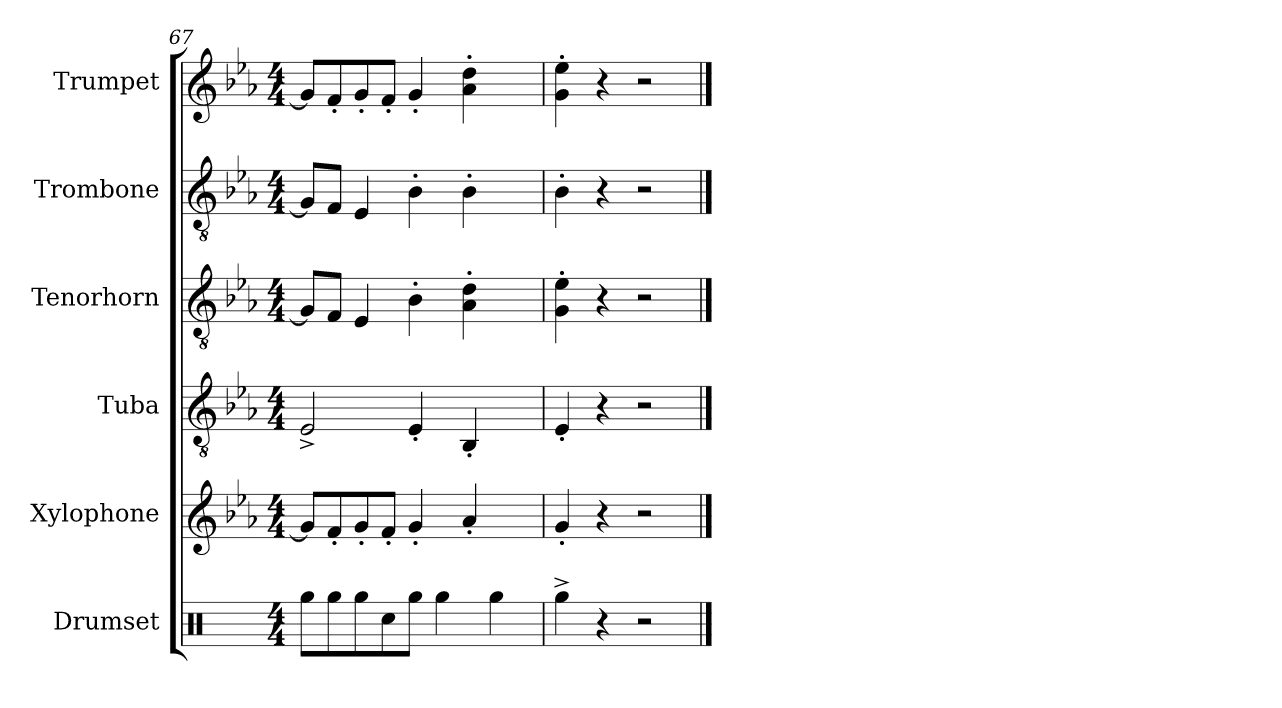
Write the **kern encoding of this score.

**kern	**kern	**kern	**kern	**kern	**kern
*part6	*part5	*part4	*part3	*part2	*part1
*staff6	*staff5	*staff4	*staff3	*staff2	*staff1
*I"Drumset	*I"Xylophone	*I"Tuba	*I"Tenorhorn	*I"Trombone	*I"Trumpet
*I'D. Set	*I'Xyl.	*I'Tba.	*I'Tenh.	*I'Tbn.	*I'Tpt.
*clefX	*clefG2	*clefGv2	*clefGv2	*clefGv2	*clefG2
*	*ITrd-7c-12	*	*	*	*
*k[]	*k[b-e-a-]	*k[b-e-a-]	*k[b-e-a-]	*k[b-e-a-]	*k[b-e-a-]
*M4/4	*M4/4	*M4/4	*M4/4	*M4/4	*M4/4
=67	=67	=67	=67	=67	=67
8RggL	8ggL]	2E-^	8GL]	8GL]	8gL]
8Rgg	8ff'	.	8FJ	8FJ	8f'
8Rgg	8gg'	.	4E-	4E-	8g'
8Rcc	8ff'J	.	.	.	8f'J
8RggJ	4gg'	4E-'	4B-'	4B-'	4g'
4Rgg	.	.	.	.	.
.	4aa-'	4BB-'	4A-' 4d'	4B-'	4a-' 4dd'
4Rgg	.	.	.	.	.
.	8ryy	8ryy	8ryy	8ryy	8ryy
=68	=68	=68	=68	=68	=68
4Rgg^	4gg'	4E-'	4G' 4e-'	4B-'	4g' 4ee-'
4r	4r	4r	4r	4r	4r
2r	2r	2r	2r	2r	2r
==	==	==	==	==	==
*-	*-	*-	*-	*-	*-
